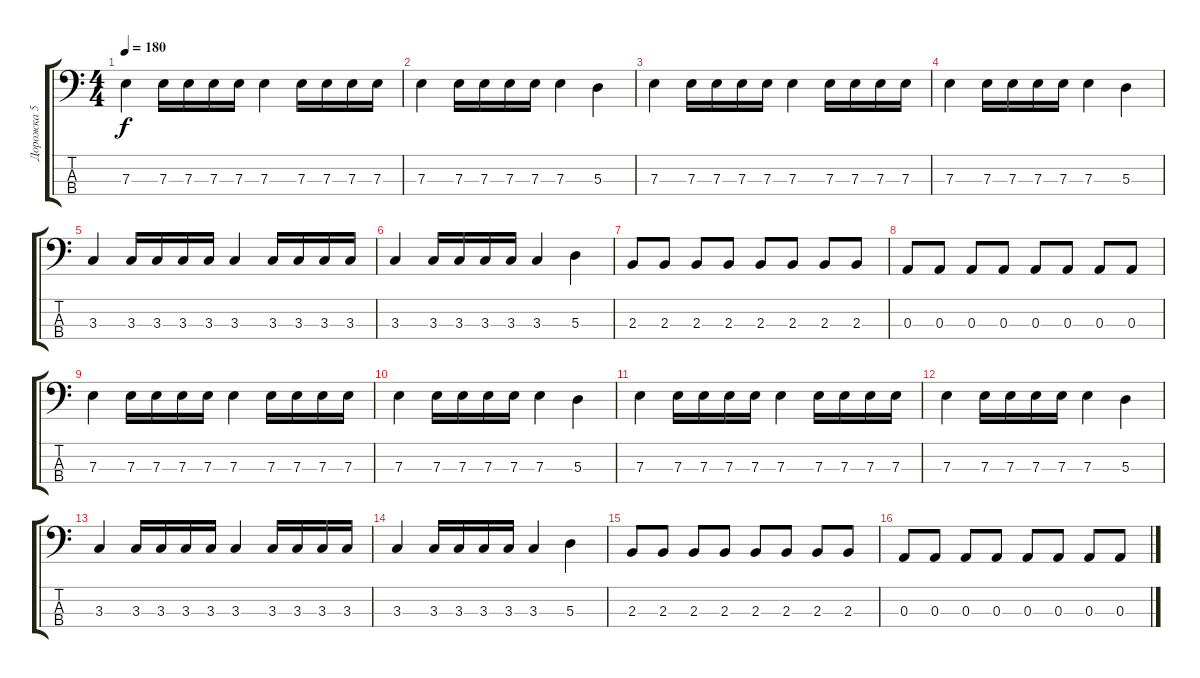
\track ("Дорожка 5" "Дорожка 5") {instrument electricbassfinger}
\staff {score tabs}
\tuning (G2 D2 A1 E1) {hide}
\ts (4 4)
\tempo 180
\clef f4
\ks c
7.3.4{dy f} 7.3.16 7.3.16 7.3.16 7.3.16 7.3.4 7.3.16 7.3.16 7.3.16 7.3.16 |
7.3.4 7.3.16 7.3.16 7.3.16 7.3.16 7.3.4 5.3.4 |
7.3.4 7.3.16 7.3.16 7.3.16 7.3.16 7.3.4 7.3.16 7.3.16 7.3.16 7.3.16 |
7.3.4 7.3.16 7.3.16 7.3.16 7.3.16 7.3.4 5.3.4 |
3.3.4 3.3.16 3.3.16 3.3.16 3.3.16 3.3.4 3.3.16 3.3.16 3.3.16 3.3.16 |
3.3.4 3.3.16 3.3.16 3.3.16 3.3.16 3.3.4 5.3.4 |
2.3.8 2.3.8 2.3.8 2.3.8 2.3.8 2.3.8 2.3.8 2.3.8 |
0.3.8 0.3.8 0.3.8 0.3.8 0.3.8 0.3.8 0.3.8 0.3.8 |
7.3.4 7.3.16 7.3.16 7.3.16 7.3.16 7.3.4 7.3.16 7.3.16 7.3.16 7.3.16 |
7.3.4 7.3.16 7.3.16 7.3.16 7.3.16 7.3.4 5.3.4 |
7.3.4 7.3.16 7.3.16 7.3.16 7.3.16 7.3.4 7.3.16 7.3.16 7.3.16 7.3.16 |
7.3.4 7.3.16 7.3.16 7.3.16 7.3.16 7.3.4 5.3.4 |
3.3.4 3.3.16 3.3.16 3.3.16 3.3.16 3.3.4 3.3.16 3.3.16 3.3.16 3.3.16 |
3.3.4 3.3.16 3.3.16 3.3.16 3.3.16 3.3.4 5.3.4 |
2.3.8 2.3.8 2.3.8 2.3.8 2.3.8 2.3.8 2.3.8 2.3.8 |
0.3.8 0.3.8 0.3.8 0.3.8 0.3.8 0.3.8 0.3.8 0.3.8
